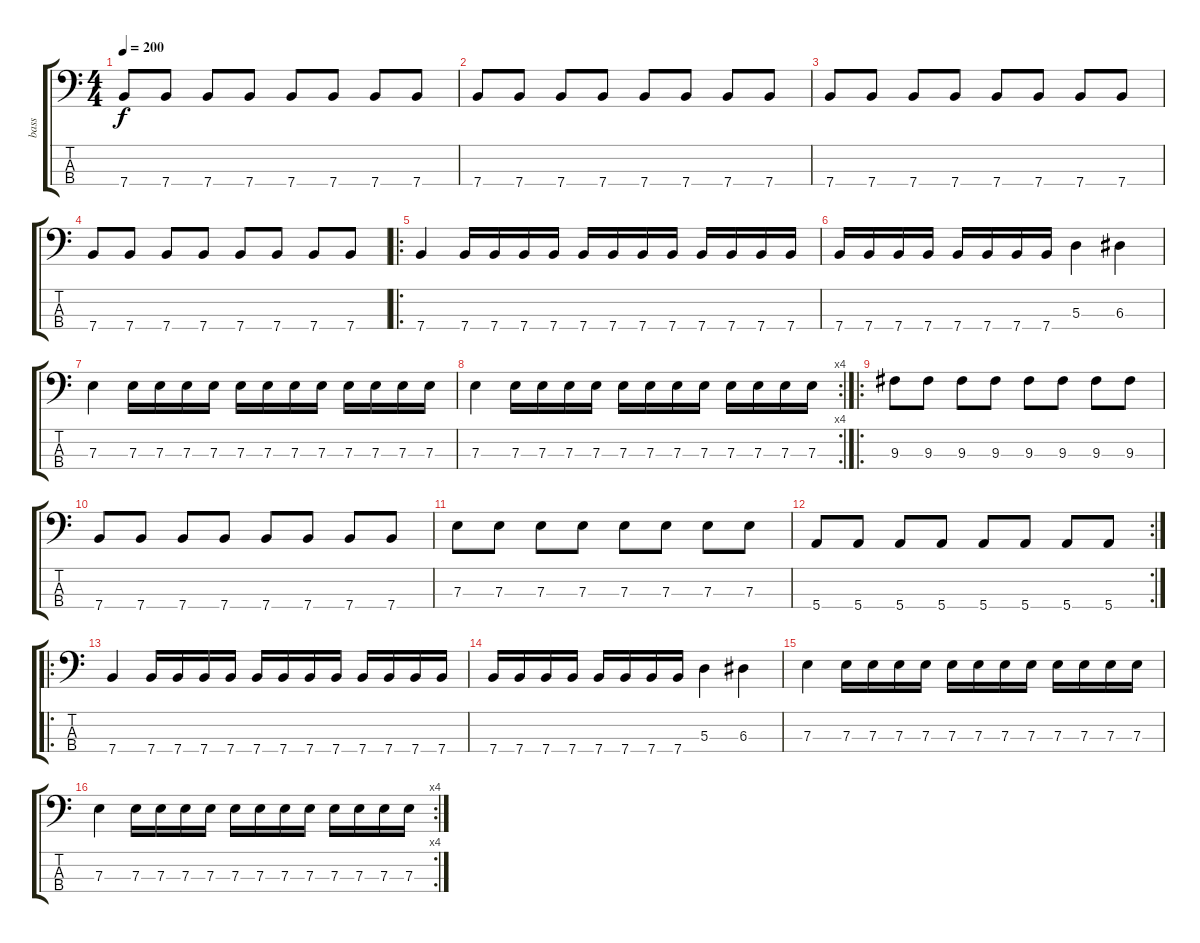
\track ("bass" "bass") {instrument acousticguitarnylon}
\staff {score tabs}
\tuning (G2 D2 A1 E1) {hide}
\ts (4 4)
\tempo 200
\clef f4
\ks c
7.4.8{dy f instrument acousticguitarnylon} 7.4.8 7.4.8 7.4.8 7.4.8 7.4.8 7.4.8 7.4.8 |
7.4.8 7.4.8 7.4.8 7.4.8 7.4.8 7.4.8 7.4.8 7.4.8 |
7.4.8 7.4.8 7.4.8 7.4.8 7.4.8 7.4.8 7.4.8 7.4.8 |
7.4.8 7.4.8 7.4.8 7.4.8 7.4.8 7.4.8 7.4.8 7.4.8 |
\ro
7.4.4 7.4.16 7.4.16 7.4.16 7.4.16 7.4.16 7.4.16 7.4.16 7.4.16 7.4.16 7.4.16 7.4.16 7.4.16 |
7.4.16 7.4.16 7.4.16 7.4.16 7.4.16 7.4.16 7.4.16 7.4.16 5.3.4 6.3.4 |
7.3.4 7.3.16 7.3.16 7.3.16 7.3.16 7.3.16 7.3.16 7.3.16 7.3.16 7.3.16 7.3.16 7.3.16 7.3.16 |
\rc 4
7.3.4 7.3.16 7.3.16 7.3.16 7.3.16 7.3.16 7.3.16 7.3.16 7.3.16 7.3.16 7.3.16 7.3.16 7.3.16 |
\ro
9.3.8 9.3.8 9.3.8 9.3.8 9.3.8 9.3.8 9.3.8 9.3.8 |
7.4.8 7.4.8 7.4.8 7.4.8 7.4.8 7.4.8 7.4.8 7.4.8 |
7.3.8 7.3.8 7.3.8 7.3.8 7.3.8 7.3.8 7.3.8 7.3.8 |
\rc 2
5.4.8 5.4.8 5.4.8 5.4.8 5.4.8 5.4.8 5.4.8 5.4.8 |
\ro
7.4.4 7.4.16 7.4.16 7.4.16 7.4.16 7.4.16 7.4.16 7.4.16 7.4.16 7.4.16 7.4.16 7.4.16 7.4.16 |
7.4.16 7.4.16 7.4.16 7.4.16 7.4.16 7.4.16 7.4.16 7.4.16 5.3.4 6.3.4 |
7.3.4 7.3.16 7.3.16 7.3.16 7.3.16 7.3.16 7.3.16 7.3.16 7.3.16 7.3.16 7.3.16 7.3.16 7.3.16 |
\rc 4
7.3.4 7.3.16 7.3.16 7.3.16 7.3.16 7.3.16 7.3.16 7.3.16 7.3.16 7.3.16 7.3.16 7.3.16 7.3.16
